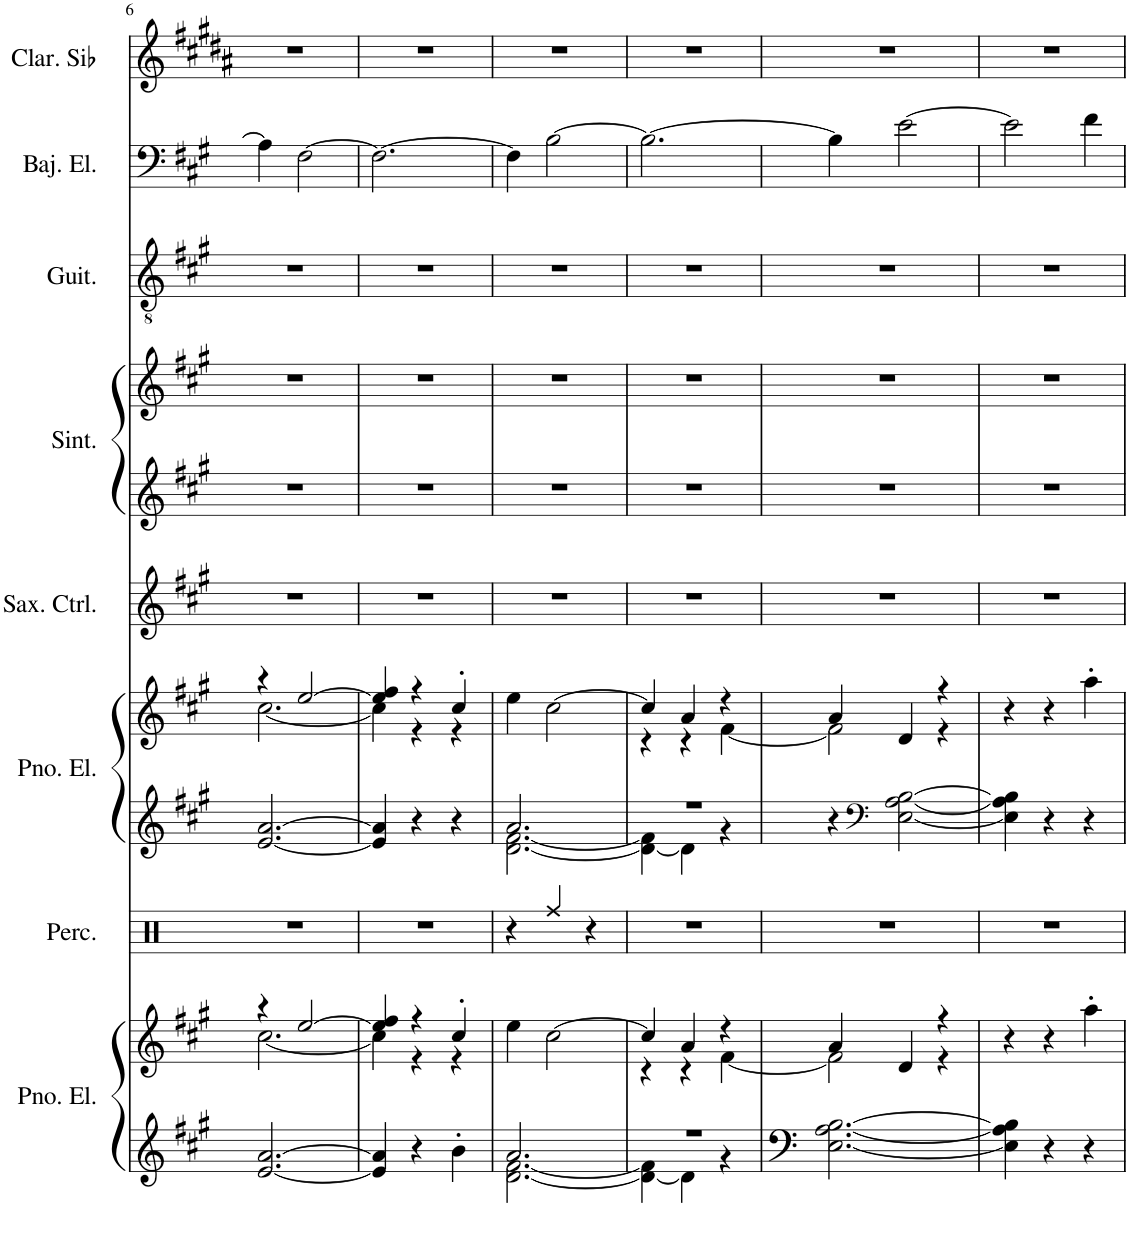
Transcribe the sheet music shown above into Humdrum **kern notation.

**kern	**kern	**kern	**kern	**kern	**kern	**kern	**kern	**kern	**kern	**kern
*part8	*part8	*part7	*part6	*part6	*part5	*part4	*part4	*part3	*part2	*part1
*staff11	*staff10	*staff9	*staff8	*staff7	*staff6	*staff5	*staff4	*staff3	*staff2	*staff1
*I"Piano eléctrico, Rhodes Piano	*	*I"Set de percusión, Drums	*I"Piano eléctrico, Rhodes Piano	*	*I"Saxofón contralto, Sax	*I"Sintetizador de Cuerdas, Strings	*	*I"Guitarra acústica, Guitar	*I"Bajo eléctrico de 5 cuerdas, Bass 2	*I"Clarinette en Sib
*I'Pno. El.	*	*I'Perc.	*I'Pno. El.	*	*I'Sax. Ctrl.	*I'Sint.	*	*I'Guit.	*I'Baj. El.	*I'Clar. Sib
!!LO:PB:g=z
*clefG2	*clefG2	*clefX	*clefG2	*clefG2	*clefG2	*clefG2	*clefG2	*clefGv2	*clefF4	*clefG2
*	*	*	*	*	*Trd5c9	*	*	*	*Trd7c12	*Trd1c2
*k[f#c#g#]	*k[f#c#g#]	*k[]	*k[f#c#g#]	*k[f#c#g#]	*k[f#c#g#]	*k[f#c#g#]	*k[f#c#g#]	*k[f#c#g#]	*k[f#c#g#]	*k[f#c#g#d#a#]
*M3/4	*M3/4	*M3/4	*M3/4	*M3/4	*M3/4	*M3/4	*M3/4	*M3/4	*M3/4	*M3/4
=6	=6	=6	=6	=6	=6	=6	=6	=6	=6	=6
*	*^	*	*	*^	*	*	*	*	*	*
[2.e/ [2.a/	4r	[2.cc#\	2.r	[2.e/ [2.a/	4r	[2.cc#\	2.r	2.r	2.r	2.r	4A\]	2.r
.	[2ee/	.	.	.	[2ee/	.	.	.	.	.	[2F#\	.
=7	=7	=7	=7	=7	=7	=7	=7	=7	=7	=7	=7	=7
4e/] 4a/]	4ee/] 4ff#/	4cc#\]	2.r	4e/] 4a/]	4ee/] 4ff#/	4cc#\]	2.r	2.r	2.r	2.r	2.F#\_	2.r
4r	4r	4r	.	4r	4r	4r	.	.	.	.	.	.
4b'\	4cc#'/	4r	.	4r	4cc#'/	4r	.	.	.	.	.	.
*	*v	*v	*	*	*v	*v	*	*	*	*	*	*
=8	=8	=8	=8	=8	=8	=8	=8	=8	=8	=8
*^	*	*	*^	*	*	*	*	*	*	*
2.a/	[2.d\ [2.f#\	4ee\	4r	2.a/	[2.d\ [2.f#\	4ee\	2.r	2.r	2.r	2.r	4F#\]	2.r
.	.	[2cc#\	4Rff/	.	.	[2cc#\	.	.	.	.	[2B\	.
.	.	.	4r	.	.	.	.	.	.	.	.	.
=9	=9	=9	=9	=9	=9	=9	=9	=9	=9	=9	=9	=9
*	*	*^	*	*	*	*^	*	*	*	*	*	*
2.r	4d\_ 4f#\]	4cc#/]	4r	2.r	2.r	4d\_ 4f#\]	4cc#/]	4r	2.r	2.r	2.r	2.r	2.B\_	2.r
.	4d\]	4a/	4r	.	.	4d\]	4a/	4r	.	.	.	.	.	.
.	4r	4r	[4f#\	.	.	4r	4r	[4f#\	.	.	.	.	.	.
*v	*v	*	*	*	*v	*v	*	*	*	*	*	*	*	*
=10	=10	=10	=10	=10	=10	=10	=10	=10	=10	=10	=10	=10
[2.E\ [2.A\ [2.B\	4a/	2f#\]	2.r	4r	4a/	2f#\]	2.r	2.r	2.r	2.r	4B\]	2.r
*	*	*	*	*clefF4	*	*	*	*	*	*	*	*
.	4d/	.	.	[2E\ [2A\ [2B\	4d/	.	.	.	.	.	[2e\	.
.	4r	4r	.	.	4r	4r	.	.	.	.	.	.
*	*v	*v	*	*	*v	*v	*	*	*	*	*	*
=11	=11	=11	=11	=11	=11	=11	=11	=11	=11	=11
4E\] 4A\] 4B\]	4r	2.r	4E\] 4A\] 4B\]	4r	2.r	2.r	2.r	2.r	2e\]	2.r
4r	4r	.	4r	4r	.	.	.	.	.	.
4r	4aa'\	.	4r	4aa'\	.	.	.	.	4f#\	.
=	=	=	=	=	=	=	=	=	=	=
*-	*-	*-	*-	*-	*-	*-	*-	*-	*-	*-
